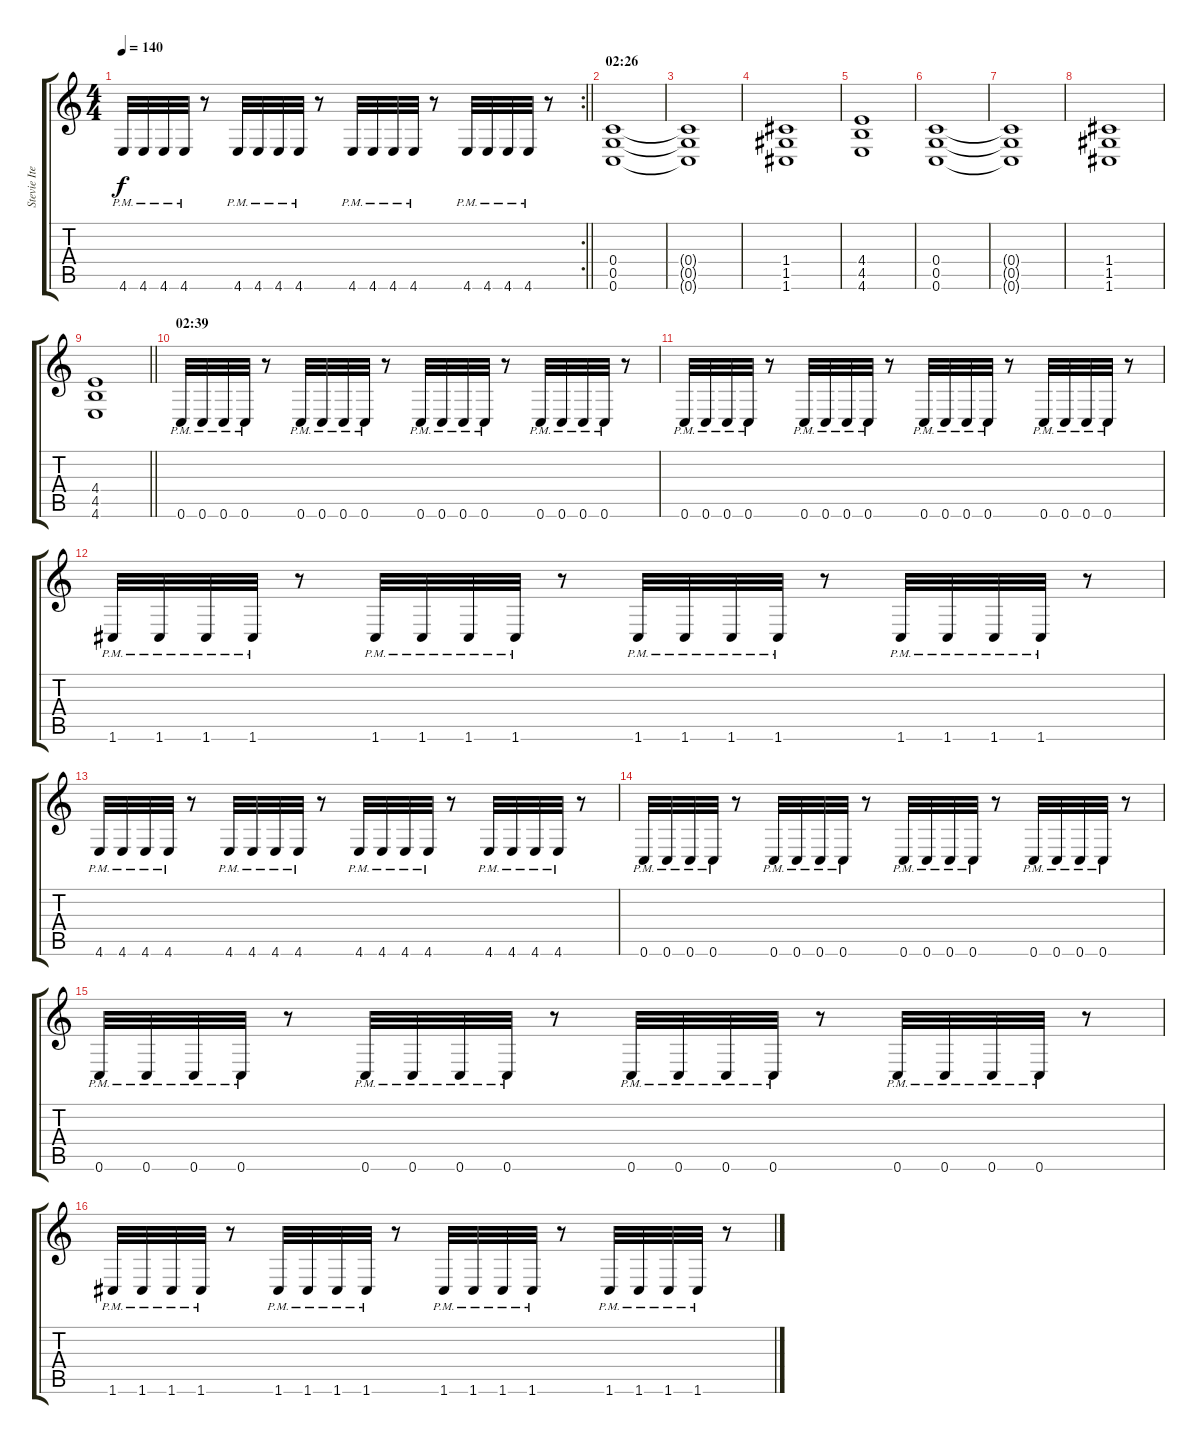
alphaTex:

\track ("Stevie Item" "Stevie Ite") {instrument distortionguitar}
\staff {score tabs}
\tuning (D4 A3 F3 C3 G2 C2) {hide}
\rc 2
\ts (4 4)
\tempo 140
\clef g2
\barLineRight lightlight
\ks c
4.6{pm}.32{dy f} 4.6{pm}.32 4.6{pm}.32 4.6{pm}.32 r.8 4.6{pm}.32 4.6{pm}.32 4.6{pm}.32 4.6{pm}.32 r.8 4.6{pm}.32 4.6{pm}.32 4.6{pm}.32 4.6{pm}.32 r.8 4.6{pm}.32 4.6{pm}.32 4.6{pm}.32 4.6{pm}.32 r.8 |
\section ("" "02:26")
(0.4 0.5 0.6).1 |
(0.4{t} 0.5{t} 0.6{t}).1 |
(1.4 1.5 1.6).1 |
(4.4 4.5 4.6).1 |
(0.4 0.5 0.6).1 |
(0.4{t} 0.5{t} 0.6{t}).1 |
(1.4 1.5 1.6).1 |
\barLineRight lightlight
(4.4 4.5 4.6).1 |
\section ("" "02:39")
0.6{pm}.32 0.6{pm}.32 0.6{pm}.32 0.6{pm}.32 r.8 0.6{pm}.32 0.6{pm}.32 0.6{pm}.32 0.6{pm}.32 r.8 0.6{pm}.32 0.6{pm}.32 0.6{pm}.32 0.6{pm}.32 r.8 0.6{pm}.32 0.6{pm}.32 0.6{pm}.32 0.6{pm}.32 r.8 |
0.6{pm}.32 0.6{pm}.32 0.6{pm}.32 0.6{pm}.32 r.8 0.6{pm}.32 0.6{pm}.32 0.6{pm}.32 0.6{pm}.32 r.8 0.6{pm}.32 0.6{pm}.32 0.6{pm}.32 0.6{pm}.32 r.8 0.6{pm}.32 0.6{pm}.32 0.6{pm}.32 0.6{pm}.32 r.8 |
1.6{pm}.32 1.6{pm}.32 1.6{pm}.32 1.6{pm}.32 r.8 1.6{pm}.32 1.6{pm}.32 1.6{pm}.32 1.6{pm}.32 r.8 1.6{pm}.32 1.6{pm}.32 1.6{pm}.32 1.6{pm}.32 r.8 1.6{pm}.32 1.6{pm}.32 1.6{pm}.32 1.6{pm}.32 r.8 |
4.6{pm}.32 4.6{pm}.32 4.6{pm}.32 4.6{pm}.32 r.8 4.6{pm}.32 4.6{pm}.32 4.6{pm}.32 4.6{pm}.32 r.8 4.6{pm}.32 4.6{pm}.32 4.6{pm}.32 4.6{pm}.32 r.8 4.6{pm}.32 4.6{pm}.32 4.6{pm}.32 4.6{pm}.32 r.8 |
0.6{pm}.32 0.6{pm}.32 0.6{pm}.32 0.6{pm}.32 r.8 0.6{pm}.32 0.6{pm}.32 0.6{pm}.32 0.6{pm}.32 r.8 0.6{pm}.32 0.6{pm}.32 0.6{pm}.32 0.6{pm}.32 r.8 0.6{pm}.32 0.6{pm}.32 0.6{pm}.32 0.6{pm}.32 r.8 |
0.6{pm}.32 0.6{pm}.32 0.6{pm}.32 0.6{pm}.32 r.8 0.6{pm}.32 0.6{pm}.32 0.6{pm}.32 0.6{pm}.32 r.8 0.6{pm}.32 0.6{pm}.32 0.6{pm}.32 0.6{pm}.32 r.8 0.6{pm}.32 0.6{pm}.32 0.6{pm}.32 0.6{pm}.32 r.8 |
1.6{pm}.32 1.6{pm}.32 1.6{pm}.32 1.6{pm}.32 r.8 1.6{pm}.32 1.6{pm}.32 1.6{pm}.32 1.6{pm}.32 r.8 1.6{pm}.32 1.6{pm}.32 1.6{pm}.32 1.6{pm}.32 r.8 1.6{pm}.32 1.6{pm}.32 1.6{pm}.32 1.6{pm}.32 r.8
